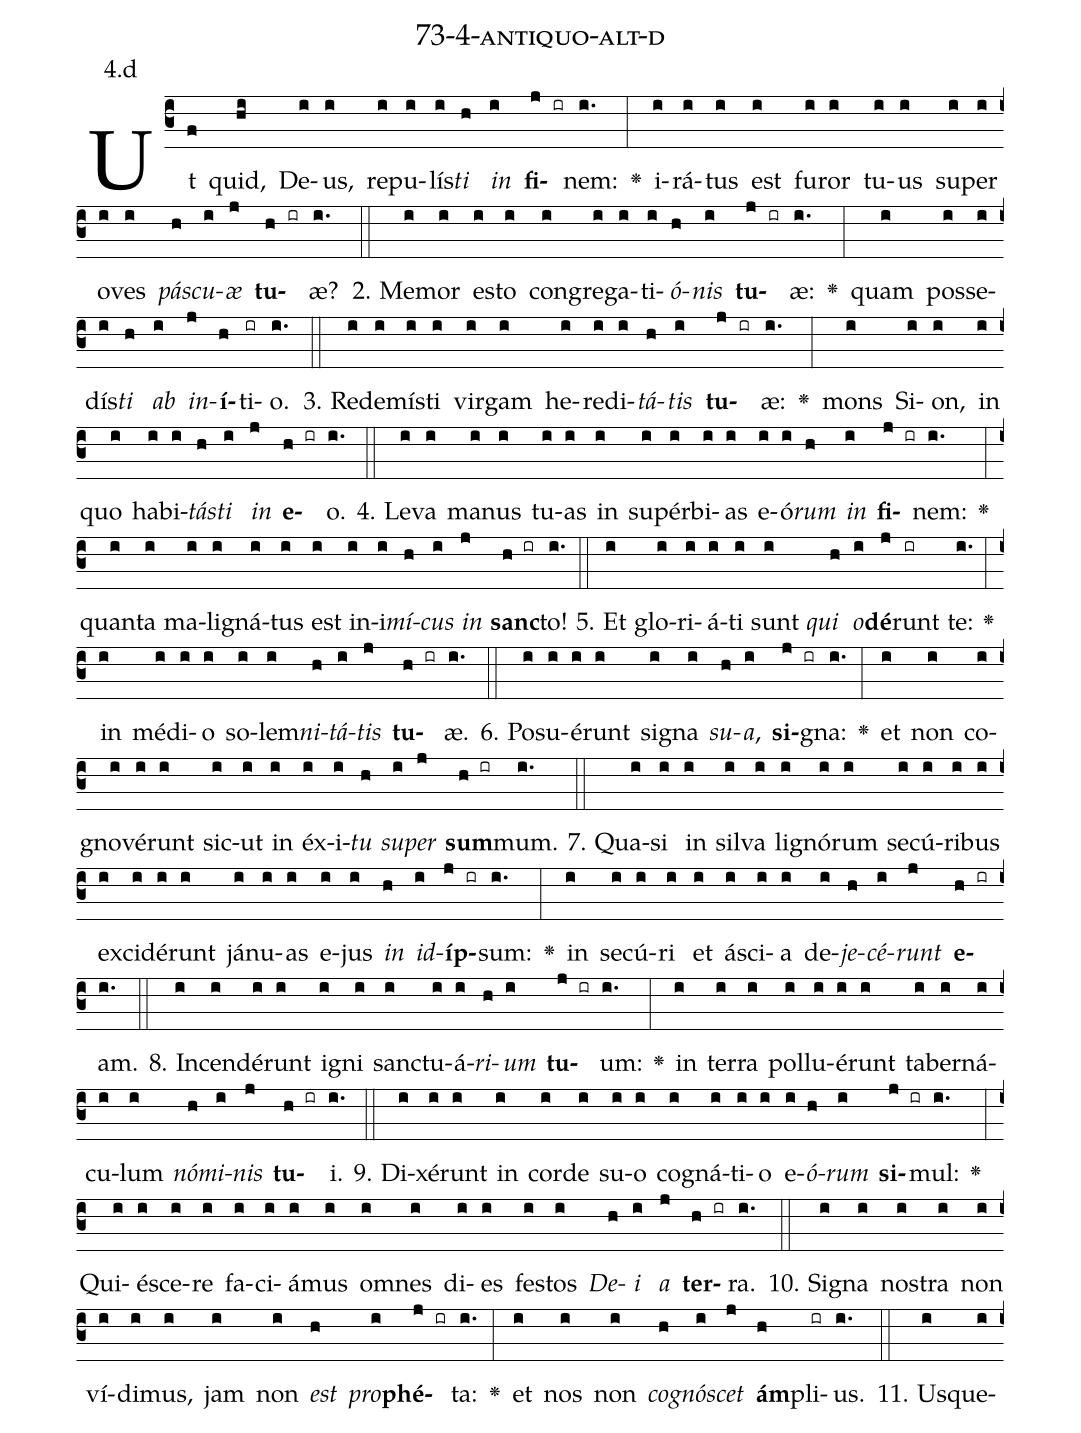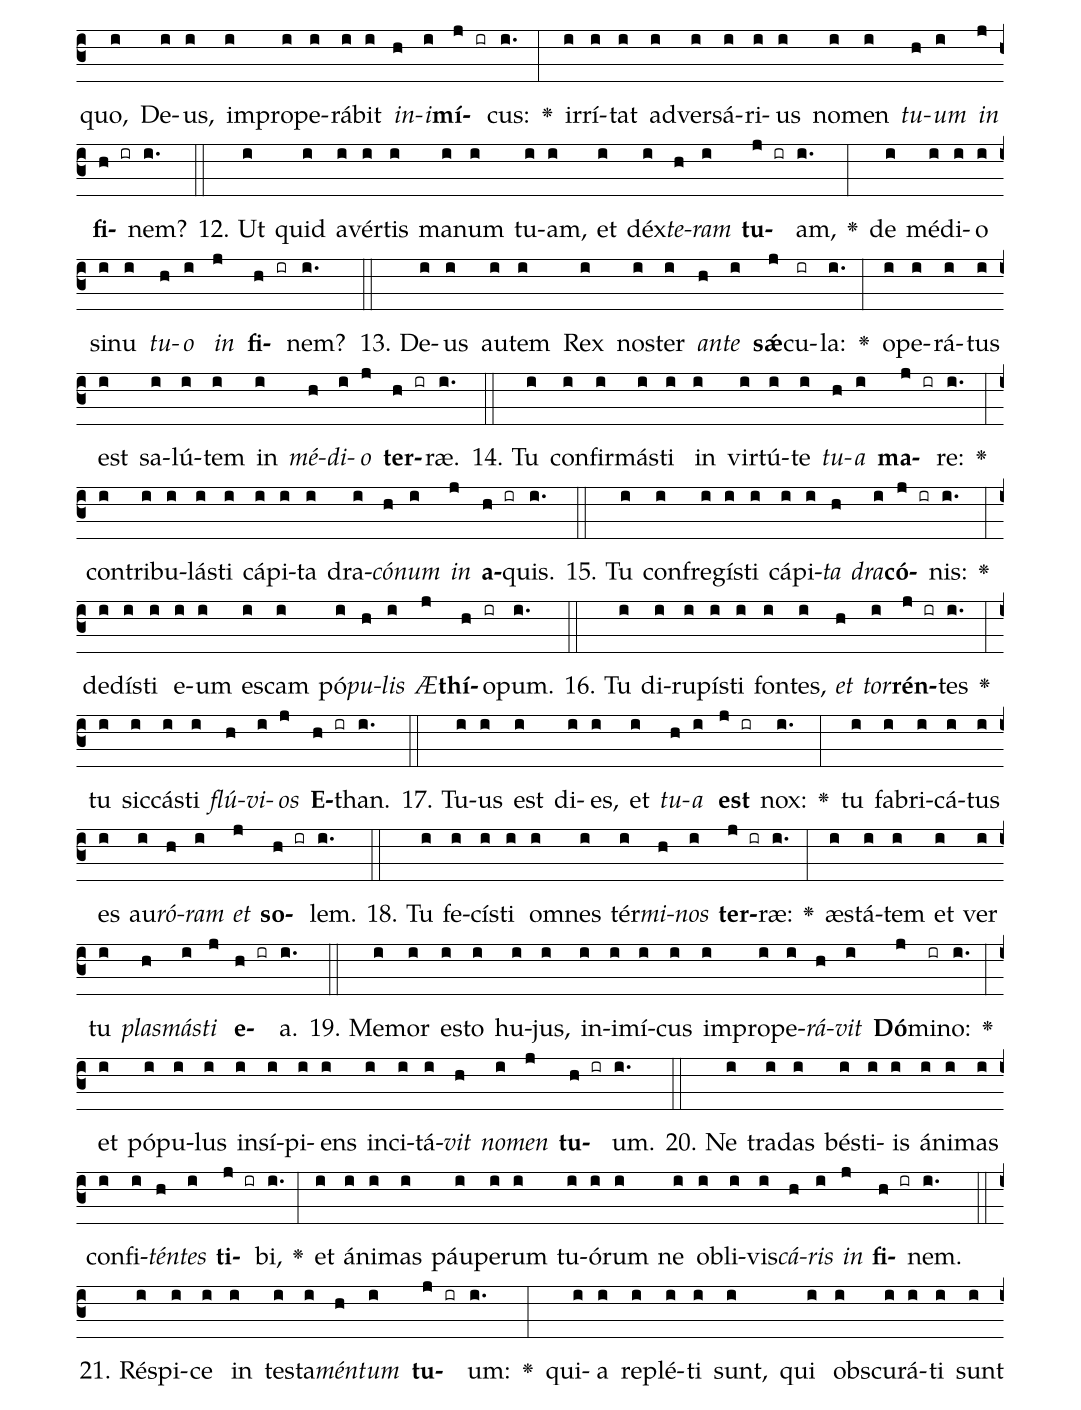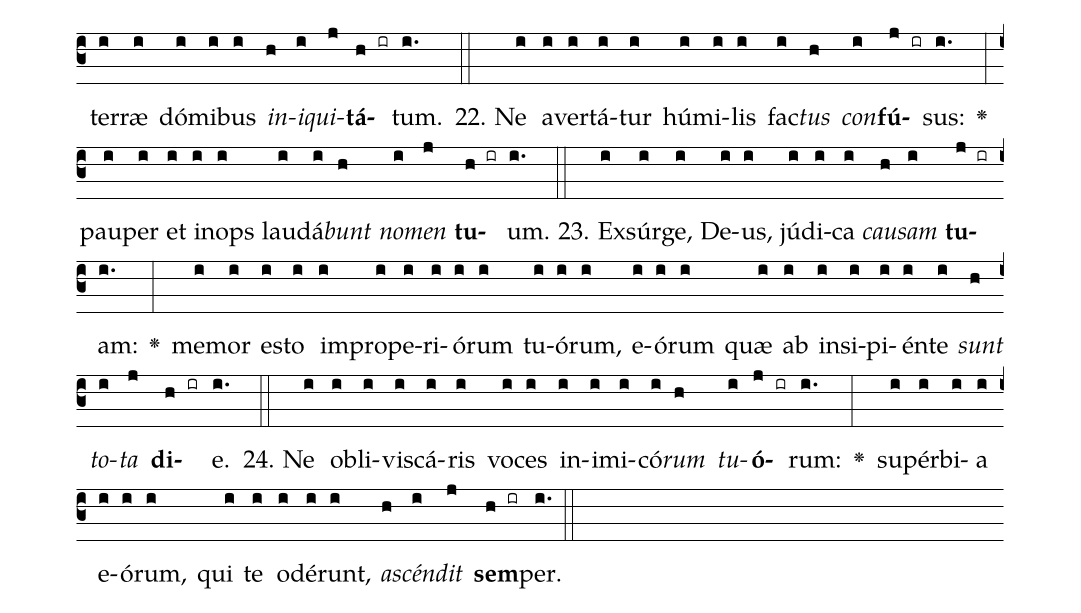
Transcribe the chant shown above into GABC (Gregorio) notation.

name: 73-4-antiquo-alt-d;
annotation: 4.d;
%%
(c3)Ut(f) quid,(hi) De(i)us,(i) re(i)pu(i)lís(i)<i>ti</i>(h) <i>in</i>(i) <b>fi</b>(j ir)nem:(i.) <v>\greheightstar</v>(:) i(i)rá(i)tus(i) est(i) fu(i)ror(i) tu(i)us(i) su(i)per(i) o(i)ves(i) <i>pás</i>(h)<i>cu</i>(i)<i>æ</i>(j) <b>tu</b>(h ir)æ?(i.) (::)
2. Me(i)mor(i) es(i)to(i) con(i)gre(i)ga(i)ti(i)<i>ó</i>(h)<i>nis</i>(i) <b>tu</b>(j ir)æ:(i.) <v>\greheightstar</v>(:) quam(i) pos(i)se(i)dís(i)<i>ti</i>(h) <i>ab</i>(i) <i>in</i>(j)<b>í</b>(h)ti(ir)o.(i.) (::)
3. Red(i)e(i)mís(i)ti(i) vir(i)gam(i) he(i)re(i)di(i)<i>tá</i>(h)<i>tis</i>(i) <b>tu</b>(j ir)æ:(i.) <v>\greheightstar</v>(:) mons(i) Si(i)on,(i) in(i) quo(i) ha(i)bi(i)<i>tás</i>(h)<i>ti</i>(i) <i>in</i>(j) <b>e</b>(h ir)o.(i.) (::)
4. Le(i)va(i) ma(i)nus(i) tu(i)as(i) in(i) su(i)pér(i)bi(i)as(i) e(i)ó(i)<i>rum</i>(h) <i>in</i>(i) <b>fi</b>(j ir)nem:(i.) <v>\greheightstar</v>(:) quan(i)ta(i) ma(i)li(i)gná(i)tus(i) est(i) in(i)i(i)<i>mí</i>(h)<i>cus</i>(i) <i>in</i>(j) <b>sanc</b>(h ir)to!(i.) (::)
5. Et(i) glo(i)ri(i)á(i)ti(i) sunt(i) <i>qui</i>(h) <i>o</i>(i)<b>dé</b>(j)runt(ir) te:(i.) <v>\greheightstar</v>(:) in(i) mé(i)di(i)o(i) so(i)lem(i)<i>ni</i>(h)<i>tá</i>(i)<i>tis</i>(j) <b>tu</b>(h ir)æ.(i.) (::)
6. Po(i)su(i)é(i)runt(i) si(i)gna(i) <i>su</i>(h)<i>a</i>,(i) <b>si</b>(j ir)gna:(i.) <v>\greheightstar</v>(:) et(i) non(i) co(i)gno(i)vé(i)runt(i) sic(i)ut(i) in(i) éx(i)i(i)<i>tu</i>(h) <i>su</i>(i)<i>per</i>(j) <b>sum</b>(h ir)mum.(i.) (::)
7. Qua(i)si(i) in(i) sil(i)va(i) li(i)gnó(i)rum(i) se(i)cú(i)ri(i)bus(i) ex(i)ci(i)dé(i)runt(i) já(i)nu(i)as(i) e(i)jus(i) <i>in</i>(h) <i>id</i>(i)<b>íp</b>(j ir)sum:(i.) <v>\greheightstar</v>(:) in(i) se(i)cú(i)ri(i) et(i) á(i)sci(i)a(i) de(i)<i>je</i>(h)<i>cé</i>(i)<i>runt</i>(j) <b>e</b>(h ir)am.(i.) (::)
8. In(i)cen(i)dé(i)runt(i) i(i)gni(i) sanc(i)tu(i)á(i)<i>ri</i>(h)<i>um</i>(i) <b>tu</b>(j ir)um:(i.) <v>\greheightstar</v>(:) in(i) ter(i)ra(i) pol(i)lu(i)é(i)runt(i) ta(i)ber(i)ná(i)cu(i)lum(i) <i>nó</i>(h)<i>mi</i>(i)<i>nis</i>(j) <b>tu</b>(h ir)i.(i.) (::)
9. Di(i)xé(i)runt(i) in(i) cor(i)de(i) su(i)o(i) co(i)gná(i)ti(i)o(i) e(i)<i>ó</i>(h)<i>rum</i>(i) <b>si</b>(j ir)mul:(i.) <v>\greheightstar</v>(:) Qui(i)é(i)sce(i)re(i) fa(i)ci(i)á(i)mus(i) om(i)nes(i) di(i)es(i) fes(i)tos(i) <i>De</i>(h)<i>i</i>(i) <i>a</i>(j) <b>ter</b>(h ir)ra.(i.) (::)
10. Si(i)gna(i) nos(i)tra(i) non(i) ví(i)di(i)mus,(i) jam(i) non(i) <i>est</i>(h) <i>pro</i>(i)<b>phé</b>(j ir)ta:(i.) <v>\greheightstar</v>(:) et(i) nos(i) non(i) <i>co</i>(h)<i>gnó</i>(i)<i>scet</i>(j) <b>ám</b>(h)pli(ir)us.(i.) (::)
11. Us(i)que(i)quo,(i) De(i)us,(i) im(i)pro(i)pe(i)rá(i)bit(i) <i>in</i>(h)<i>i</i>(i)<b>mí</b>(j ir)cus:(i.) <v>\greheightstar</v>(:) ir(i)rí(i)tat(i) ad(i)ver(i)sá(i)ri(i)us(i) no(i)men(i) <i>tu</i>(h)<i>um</i>(i) <i>in</i>(j) <b>fi</b>(h ir)nem?(i.) (::)
12. Ut(i) quid(i) a(i)vér(i)tis(i) ma(i)num(i) tu(i)am,(i) et(i) déx(i)<i>te</i>(h)<i>ram</i>(i) <b>tu</b>(j ir)am,(i.) <v>\greheightstar</v>(:) de(i) mé(i)di(i)o(i) si(i)nu(i) <i>tu</i>(h)<i>o</i>(i) <i>in</i>(j) <b>fi</b>(h ir)nem?(i.) (::)
13. De(i)us(i) au(i)tem(i) Rex(i) nos(i)ter(i) <i>an</i>(h)<i>te</i>(i) <b>sǽ</b>(j)cu(ir)la:(i.) <v>\greheightstar</v>(:) o(i)pe(i)rá(i)tus(i) est(i) sa(i)lú(i)tem(i) in(i) <i>mé</i>(h)<i>di</i>(i)<i>o</i>(j) <b>ter</b>(h ir)ræ.(i.) (::)
14. Tu(i) con(i)fir(i)más(i)ti(i) in(i) vir(i)tú(i)te(i) <i>tu</i>(h)<i>a</i>(i) <b>ma</b>(j ir)re:(i.) <v>\greheightstar</v>(:) con(i)tri(i)bu(i)lás(i)ti(i) cá(i)pi(i)ta(i) dra(i)<i>có</i>(h)<i>num</i>(i) <i>in</i>(j) <b>a</b>(h ir)quis.(i.) (::)
15. Tu(i) con(i)fre(i)gís(i)ti(i) cá(i)pi(i)<i>ta</i>(h) <i>dra</i>(i)<b>có</b>(j ir)nis:(i.) <v>\greheightstar</v>(:) de(i)dís(i)ti(i) e(i)um(i) es(i)cam(i) pó(i)<i>pu</i>(h)<i>lis</i>(i) <i>Æ</i>(j)<b>thí</b>(h)o(ir)pum.(i.) (::)
16. Tu(i) di(i)ru(i)pís(i)ti(i) fon(i)tes,(i) <i>et</i>(h) <i>tor</i>(i)<b>rén</b>(j ir)tes(i.) <v>\greheightstar</v>(:) tu(i) sic(i)cás(i)ti(i) <i>flú</i>(h)<i>vi</i>(i)<i>os</i>(j) <b>E</b>(h ir)than.(i.) (::)
17. Tu(i)us(i) est(i) di(i)es,(i) et(i) <i>tu</i>(h)<i>a</i>(i) <b>est</b>(j ir) nox:(i.) <v>\greheightstar</v>(:) tu(i) fa(i)bri(i)cá(i)tus(i) es(i) au(i)<i>ró</i>(h)<i>ram</i>(i) <i>et</i>(j) <b>so</b>(h ir)lem.(i.) (::)
18. Tu(i) fe(i)cís(i)ti(i) om(i)nes(i) tér(i)<i>mi</i>(h)<i>nos</i>(i) <b>ter</b>(j ir)ræ:(i.) <v>\greheightstar</v>(:) æs(i)tá(i)tem(i) et(i) ver(i) tu(i) <i>plas</i>(h)<i>más</i>(i)<i>ti</i>(j) <b>e</b>(h ir)a.(i.) (::)
19. Me(i)mor(i) es(i)to(i) hu(i)jus,(i) in(i)i(i)mí(i)cus(i) im(i)pro(i)pe(i)<i>rá</i>(h)<i>vit</i>(i) <b>Dó</b>(j)mi(ir)no:(i.) <v>\greheightstar</v>(:) et(i) pó(i)pu(i)lus(i) in(i)sí(i)pi(i)ens(i) in(i)ci(i)tá(i)<i>vit</i>(h) <i>no</i>(i)<i>men</i>(j) <b>tu</b>(h ir)um.(i.) (::)
20. Ne(i) tra(i)das(i) bés(i)ti(i)is(i) á(i)ni(i)mas(i) con(i)fi(i)<i>tén</i>(h)<i>tes</i>(i) <b>ti</b>(j ir)bi,(i.) <v>\greheightstar</v>(:) et(i) á(i)ni(i)mas(i) páu(i)pe(i)rum(i) tu(i)ó(i)rum(i) ne(i) ob(i)li(i)vis(i)<i>cá</i>(h)<i>ris</i>(i) <i>in</i>(j) <b>fi</b>(h ir)nem.(i.) (::)
21. Ré(i)spi(i)ce(i) in(i) tes(i)ta(i)<i>mén</i>(h)<i>tum</i>(i) <b>tu</b>(j ir)um:(i.) <v>\greheightstar</v>(:) qui(i)a(i) re(i)plé(i)ti(i) sunt,(i) qui(i) obs(i)cu(i)rá(i)ti(i) sunt(i) ter(i)ræ(i) dó(i)mi(i)bus(i) <i>in</i>(h)<i>i</i>(i)<i>qui</i>(j)<b>tá</b>(h ir)tum.(i.) (::)
22. Ne(i) a(i)ver(i)tá(i)tur(i) hú(i)mi(i)lis(i) fac(i)<i>tus</i>(h) <i>con</i>(i)<b>fú</b>(j ir)sus:(i.) <v>\greheightstar</v>(:) pau(i)per(i) et(i) in(i)ops(i) lau(i)dá(i)<i>bunt</i>(h) <i>no</i>(i)<i>men</i>(j) <b>tu</b>(h ir)um.(i.) (::)
23. Ex(i)súr(i)ge,(i) De(i)us,(i) jú(i)di(i)ca(i) <i>cau</i>(h)<i>sam</i>(i) <b>tu</b>(j ir)am:(i.) <v>\greheightstar</v>(:) me(i)mor(i) es(i)to(i) im(i)pro(i)pe(i)ri(i)ó(i)rum(i) tu(i)ó(i)rum,(i) e(i)ó(i)rum(i) quæ(i) ab(i) in(i)si(i)pi(i)én(i)te(i) <i>sunt</i>(h) <i>to</i>(i)<i>ta</i>(j) <b>di</b>(h ir)e.(i.) (::)
24. Ne(i) ob(i)li(i)vis(i)cá(i)ris(i) vo(i)ces(i) in(i)i(i)mi(i)có(i)<i>rum</i>(h) <i>tu</i>(i)<b>ó</b>(j ir)rum:(i.) <v>\greheightstar</v>(:) su(i)pér(i)bi(i)a(i) e(i)ó(i)rum,(i) qui(i) te(i) o(i)dé(i)runt,(i) <i>a</i>(h)<i>scén</i>(i)<i>dit</i>(j) <b>sem</b>(h ir)per.(i.) (::)
